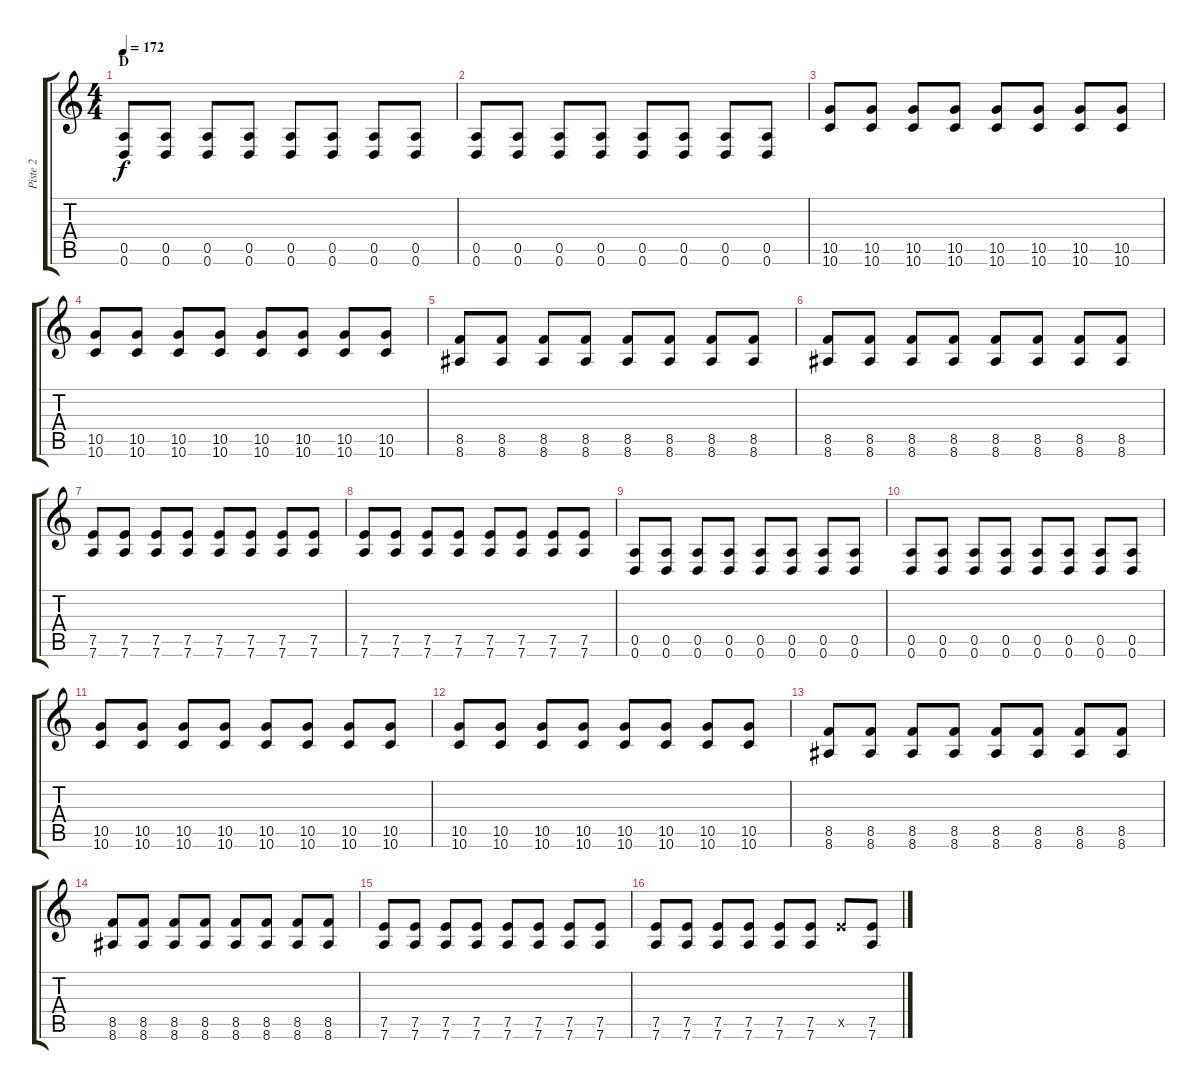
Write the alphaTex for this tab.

\track ("Piste 2" "Piste 2") {instrument distortionguitar}
\staff {score tabs}
\tuning (E4 B3 G3 D3 A2 D2) {hide}
\ts (4 4)
\section ("" "D")
\tempo 172
\clef g2
\ks c
(0.5 0.6).8{dy f} (0.5 0.6).8 (0.5 0.6).8 (0.5 0.6).8 (0.5 0.6).8 (0.5 0.6).8 (0.5 0.6).8 (0.5 0.6).8 |
(0.5 0.6).8 (0.5 0.6).8 (0.5 0.6).8 (0.5 0.6).8 (0.5 0.6).8 (0.5 0.6).8 (0.5 0.6).8 (0.5 0.6).8 |
(10.5 10.6).8 (10.5 10.6).8 (10.5 10.6).8 (10.5 10.6).8 (10.5 10.6).8 (10.5 10.6).8 (10.5 10.6).8 (10.5 10.6).8 |
(10.5 10.6).8 (10.5 10.6).8 (10.5 10.6).8 (10.5 10.6).8 (10.5 10.6).8 (10.5 10.6).8 (10.5 10.6).8 (10.5 10.6).8 |
(8.5 8.6).8 (8.5 8.6).8 (8.5 8.6).8 (8.5 8.6).8 (8.5 8.6).8 (8.5 8.6).8 (8.5 8.6).8 (8.5 8.6).8 |
(8.5 8.6).8 (8.5 8.6).8 (8.5 8.6).8 (8.5 8.6).8 (8.5 8.6).8 (8.5 8.6).8 (8.5 8.6).8 (8.5 8.6).8 |
(7.5 7.6).8 (7.5 7.6).8 (7.5 7.6).8 (7.5 7.6).8 (7.5 7.6).8 (7.5 7.6).8 (7.5 7.6).8 (7.5 7.6).8 |
(7.5 7.6).8 (7.5 7.6).8 (7.5 7.6).8 (7.5 7.6).8 (7.5 7.6).8 (7.5 7.6).8 (7.5 7.6).8 (7.5 7.6).8 |
(0.5 0.6).8 (0.5 0.6).8 (0.5 0.6).8 (0.5 0.6).8 (0.5 0.6).8 (0.5 0.6).8 (0.5 0.6).8 (0.5 0.6).8 |
(0.5 0.6).8 (0.5 0.6).8 (0.5 0.6).8 (0.5 0.6).8 (0.5 0.6).8 (0.5 0.6).8 (0.5 0.6).8 (0.5 0.6).8 |
(10.5 10.6).8 (10.5 10.6).8 (10.5 10.6).8 (10.5 10.6).8 (10.5 10.6).8 (10.5 10.6).8 (10.5 10.6).8 (10.5 10.6).8 |
(10.5 10.6).8 (10.5 10.6).8 (10.5 10.6).8 (10.5 10.6).8 (10.5 10.6).8 (10.5 10.6).8 (10.5 10.6).8 (10.5 10.6).8 |
(8.5 8.6).8 (8.5 8.6).8 (8.5 8.6).8 (8.5 8.6).8 (8.5 8.6).8 (8.5 8.6).8 (8.5 8.6).8 (8.5 8.6).8 |
(8.5 8.6).8 (8.5 8.6).8 (8.5 8.6).8 (8.5 8.6).8 (8.5 8.6).8 (8.5 8.6).8 (8.5 8.6).8 (8.5 8.6).8 |
(7.5 7.6).8 (7.5 7.6).8 (7.5 7.6).8 (7.5 7.6).8 (7.5 7.6).8 (7.5 7.6).8 (7.5 7.6).8 (7.5 7.6).8 |
(7.5 7.6).8 (7.5 7.6).8 (7.5 7.6).8 (7.5 7.6).8 (7.5 7.6).8 (7.5 7.6).8 7.5{x}.8 (7.5 7.6).8
